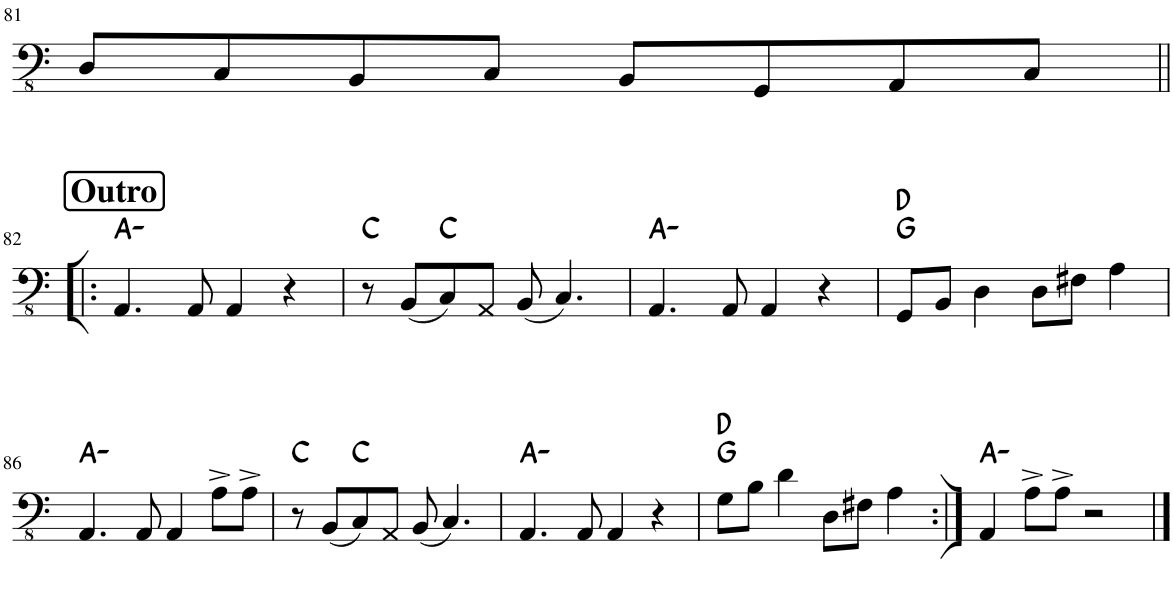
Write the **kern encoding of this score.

**kern	**harte
*part1	*part1
*staff1	*
*I"Fretless Electric Bass	*
!!LO:PB:g=z
*clefFv4	*
*k[]	*
*M4/4	*
=81	=81
8DD/L	.
8CC/	.
8BBB/	.
8CC/J	.
8BBB/L	.
8GGG/	.
8AAA/	.
8CC/J	.
!!LO:LB:g=z
=82!|:	=82!|:
!LO:TX:a:B:t=Outro	!
4.AAA/	A:min
8AAA/	.
4AAA/	.
4r	.
=83	=83
8r	C:maj
(8BBB/L	.
8CC/)	C:maj
8AAA/J	.
(8BBB/	.
4.CC/)	.
=84	=84
4.AAA/	A:min
8AAA/	.
4AAA/	.
4r	.
=85	=85
8GGG/L	G:maj D:maj
8BBB/J	.
4DD\	.
8DD\L	.
8FF#X\J	.
4AA\	.
!!LO:LB:g=z
=86	=86
4.AAA/	A:min
8AAA/	.
4AAA/	.
8AA^\L	.
8AA^\J	.
=87	=87
8r	C:maj
(8BBB/L	.
8CC/)	C:maj
8AAA/J	.
(8BBB/	.
4.CC/)	.
=88	=88
4.AAA/	A:min
8AAA/	.
4AAA/	.
4r	.
=89	=89
8GG\L	G:maj D:maj
8BB\J	.
4D\	.
8DD\L	.
8FF#X\J	.
4AA\	.
=90:|!	=90:|!
4AAA/	A:min
8AA^\L	.
8AA^\J	.
2r	.
==	==
*-	*-
